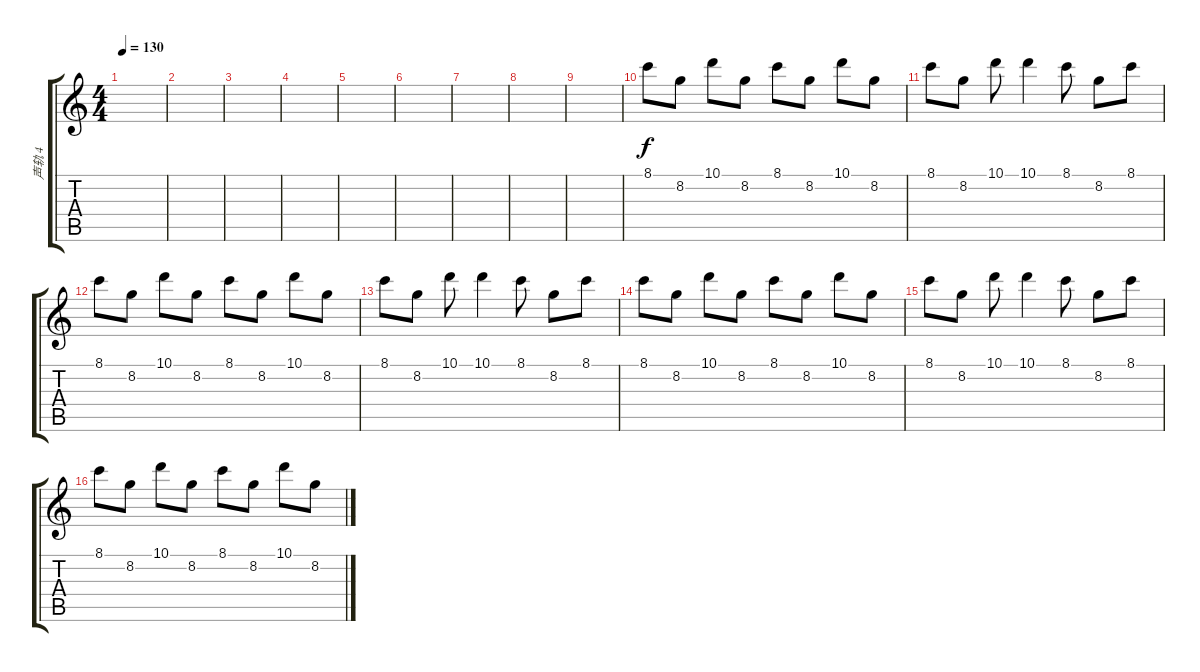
\track ("声轨 4" "声轨 4") {instrument overdrivenguitar}
\staff {score tabs}
\tuning (E4 B3 G3 D3 A2 E2) {hide}
\ts (4 4)
\tempo 130
\clef g2
\ks c
|
|
|
|
|
|
|
|
|
8.1.8 8.2.8 10.1.8 8.2.8 8.1.8 8.2.8 10.1.8 8.2.8 |
8.1.8 8.2.8 10.1.8 10.1.4 8.1.8 8.2.8 8.1.8 |
8.1.8 8.2.8 10.1.8 8.2.8 8.1.8 8.2.8 10.1.8 8.2.8 |
8.1.8 8.2.8 10.1.8 10.1.4 8.1.8 8.2.8 8.1.8 |
8.1.8 8.2.8 10.1.8 8.2.8 8.1.8 8.2.8 10.1.8 8.2.8 |
8.1.8 8.2.8 10.1.8 10.1.4 8.1.8 8.2.8 8.1.8 |
8.1.8 8.2.8 10.1.8 8.2.8 8.1.8 8.2.8 10.1.8 8.2.8
